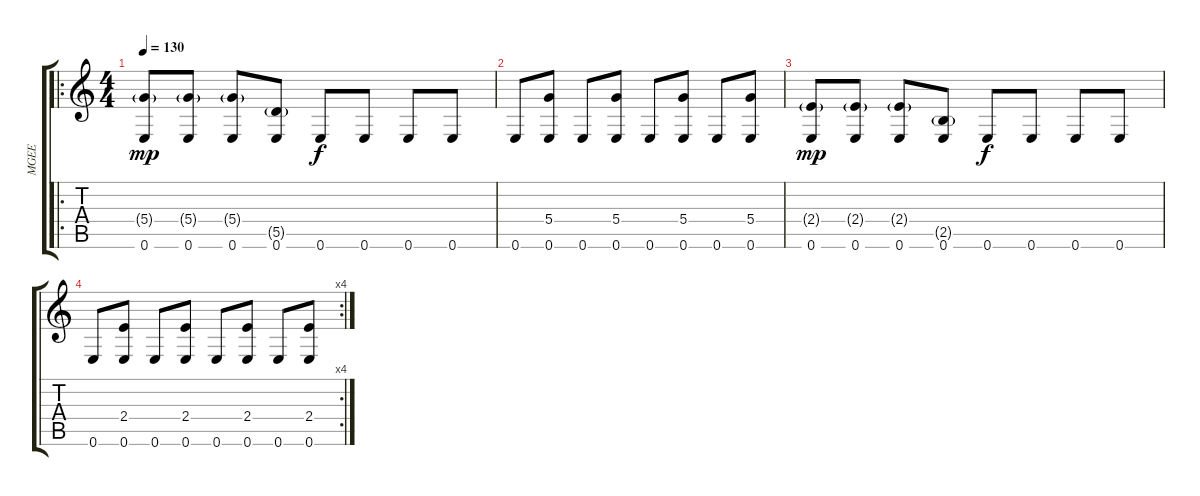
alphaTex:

\track ("MGEE" "MGEE") {instrument distortionguitar}
\staff {score tabs}
\tuning (E4 B3 G3 D3 A2 E2) {hide}
\ro
\ts (4 4)
\tempo 130
\clef g2
\ks c
(5.4{g} 0.6).8{dy mp} (5.4{g} 0.6).8 (5.4{g} 0.6).8 (5.5{g} 0.6).8 0.6.8{dy f} 0.6.8 0.6.8 0.6.8 |
0.6.8 (5.4 0.6).8 0.6.8 (5.4 0.6).8 0.6.8 (5.4 0.6).8 0.6.8 (5.4 0.6).8 |
(2.4{g} 0.6).8{dy mp} (2.4{g} 0.6).8 (2.4{g} 0.6).8 (2.5{g} 0.6).8 0.6.8{dy f} 0.6.8 0.6.8 0.6.8 |
\rc 4
0.6.8 (2.4 0.6).8 0.6.8 (2.4 0.6).8 0.6.8 (2.4 0.6).8 0.6.8 (2.4 0.6).8
